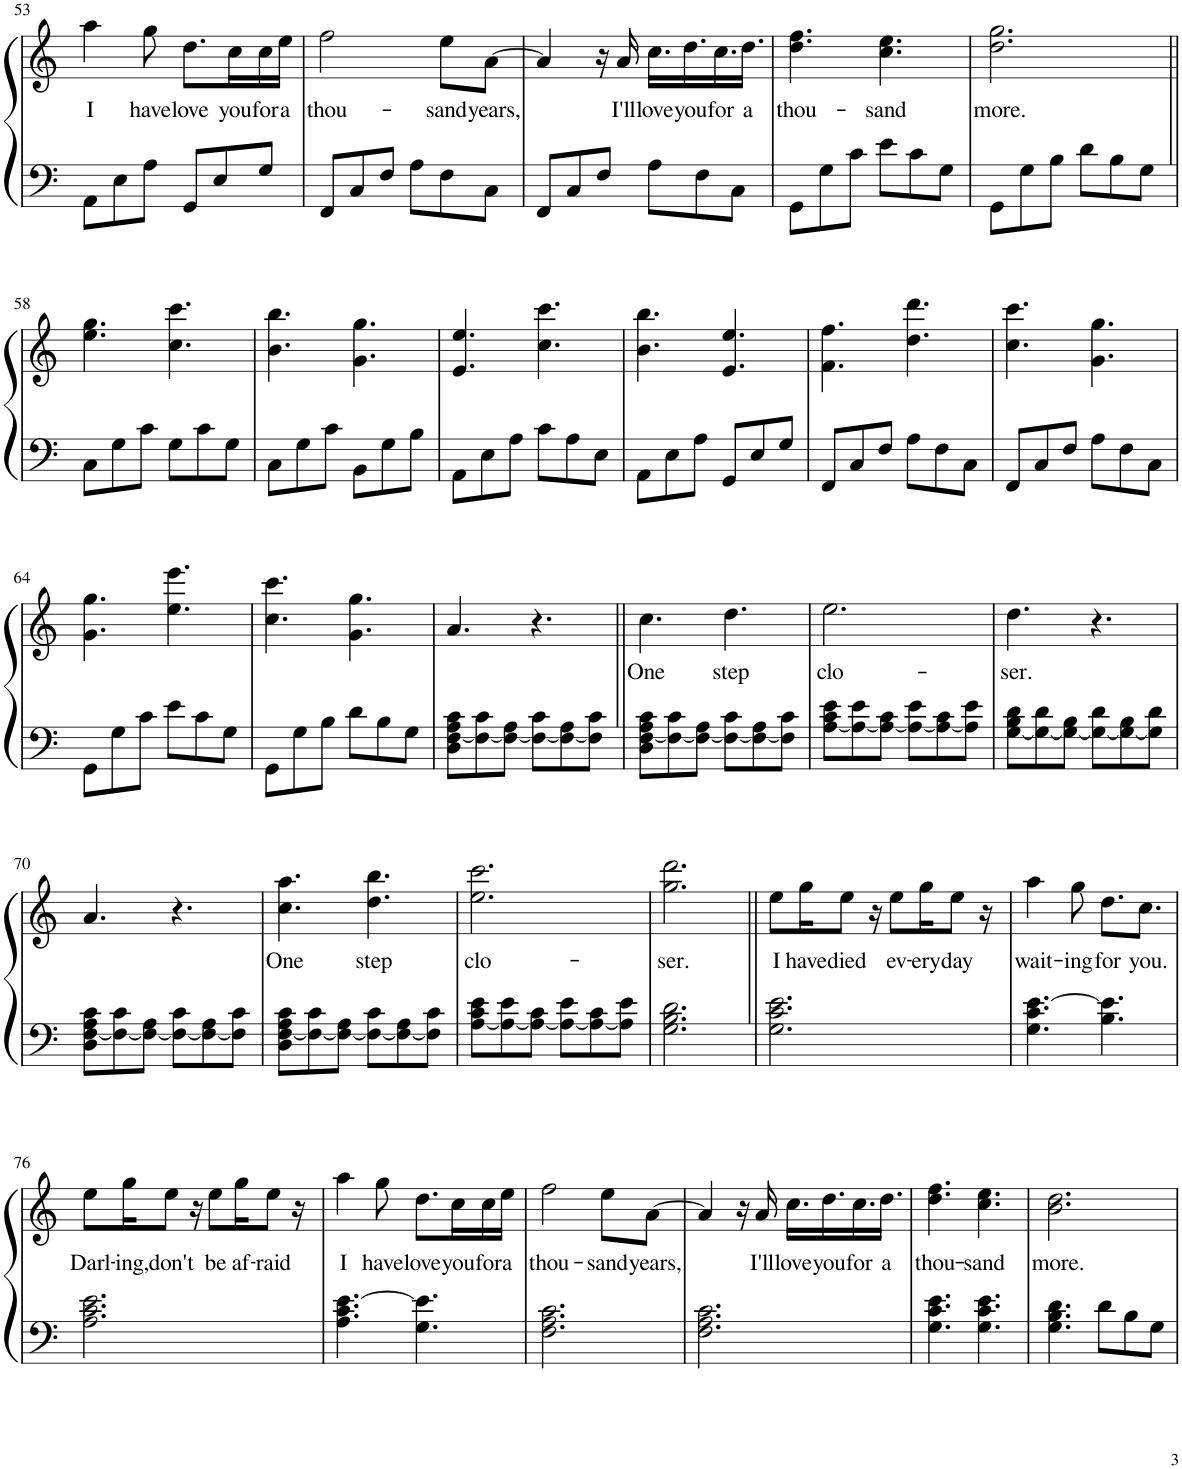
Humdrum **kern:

**kern	**kern	**text
*part1	*part1	*part1
*staff2	*staff1	*staff1
*I"Piano	*	*
*I'Pno.	*	*
!!LO:PB:g=z
*clefF4	*clefG2	*
*k[]	*k[]	*
*M6/8	*M6/8	*
=53	=53	=53
!	!	!LO:LY:b
8AA\L	4aa\	I
8E\	.	.
!	!	!LO:LY:b
8A\J	8gg\	have
!	!	!LO:LY:b
8GG/L	8.dd\L	love
8E/	.	.
!	!	!LO:LY:b
.	16cc\L	you
!	!	!LO:LY:b
8G/J	16cc\	for
!	!	!LO:LY:b
.	16ee\JJ	a
=54	=54	=54
!	!	!LO:LY:b
8FF/L	2ff\	thou-
8C/	.	.
8F/J	.	.
8A\L	.	.
!	!	!LO:LY:b
8F\	8ee\L	-sand
!	!	!LO:LY:b
8C\J	[8a\J	years,
=55	=55	=55
8FF/L	4a/]	.
8C/	.	.
8F/J	16r	.
!	!	!LO:LY:b
.	16a/	I'll
!	!	!LO:LY:b
8A\L	16.cc\LL	love
!	!	!LO:LY:b
.	16.dd\	you
8F\	.	.
!	!	!LO:LY:b
.	16.cc\	for
8C\J	.	.
!	!	!LO:LY:b
.	16.dd\JJ	a
=56	=56	=56
!	!	!LO:LY:b
8GG\L	4.dd\ 4.ff\	thou-
8G\	.	.
8c\J	.	.
!	!	!LO:LY:b
8e\L	4.cc\ 4.ee\	-sand
8c\	.	.
8G\J	.	.
=57	=57	=57
!	!	!LO:LY:b
8GG\L	2.dd\ 2.gg\	more.
8G\	.	.
8B\J	.	.
8d\L	.	.
8B\	.	.
8G\J	.	.
!!LO:LB:g=z
=58||	=58||	=58||
8C\L	4.ee\ 4.gg\	.
8G\	.	.
8c\J	.	.
8G\L	4.cc\ 4.ccc\	.
8c\	.	.
8G\J	.	.
=59	=59	=59
8C\L	4.b\ 4.bb\	.
8G\	.	.
8c\J	.	.
8BB\L	4.g\ 4.gg\	.
8G\	.	.
8B\J	.	.
=60	=60	=60
8AA\L	4.e/ 4.ee/	.
8E\	.	.
8A\J	.	.
8c\L	4.cc\ 4.ccc\	.
8A\	.	.
8E\J	.	.
=61	=61	=61
8AA\L	4.b\ 4.bb\	.
8E\	.	.
8A\J	.	.
8GG/L	4.e/ 4.ee/	.
8E/	.	.
8G/J	.	.
=62	=62	=62
8FF/L	4.f\ 4.ff\	.
8C/	.	.
8F/J	.	.
8A\L	4.dd\ 4.ddd\	.
8F\	.	.
8C\J	.	.
=63	=63	=63
8FF/L	4.cc\ 4.ccc\	.
8C/	.	.
8F/J	.	.
8A\L	4.g\ 4.gg\	.
8F\	.	.
8C\J	.	.
!!LO:LB:g=z
=64	=64	=64
8GG\L	4.g\ 4.gg\	.
8G\	.	.
8c\J	.	.
8e\L	4.ee\ 4.eee\	.
8c\	.	.
8G\J	.	.
=65	=65	=65
8GG\L	4.cc\ 4.ccc\	.
8G\	.	.
8B\J	.	.
8d\L	4.g\ 4.gg\	.
8B\	.	.
8G\J	.	.
=66	=66	=66
8D\ [8F\ 8A\ 8c\L	4.a/	.
8F\_ 8c\	.	.
8F\_ 8A\J	.	.
8F\_ 8c\L	4.r	.
8F\_ 8A\	.	.
8F\] 8c\J	.	.
=67||	=67||	=67||
!	!	!LO:LY:b
8D\ [8F\ 8A\ 8c\L	4.cc\	One
8F\_ 8c\	.	.
8F\_ 8A\J	.	.
!	!	!LO:LY:b
8F\_ 8c\L	4.dd\	step
8F\_ 8A\	.	.
8F\] 8c\J	.	.
=68	=68	=68
!	!	!LO:LY:b
[8A\ 8c\ 8e\L	2.ee\	clo-
8A\_ 8e\	.	.
8A\_ 8c\J	.	.
8A\_ 8e\L	.	.
8A\_ 8c\	.	.
8A\] 8e\J	.	.
=69	=69	=69
!	!	!LO:LY:b
[8G\ 8B\ 8d\L	4.dd\	-ser.
8G\_ 8d\	.	.
8G\_ 8B\J	.	.
8G\_ 8d\L	4.r	.
8G\_ 8B\	.	.
8G\] 8d\J	.	.
!!LO:LB:g=z
=70	=70	=70
8D\ [8F\ 8A\ 8c\L	4.a/	.
8F\_ 8c\	.	.
8F\_ 8A\J	.	.
8F\_ 8c\L	4.r	.
8F\_ 8A\	.	.
8F\] 8c\J	.	.
=71	=71	=71
!	!	!LO:LY:b
8D\ [8F\ 8A\ 8c\L	4.cc\ 4.aa\	One
8F\_ 8c\	.	.
8F\_ 8A\J	.	.
!	!	!LO:LY:b
8F\_ 8c\L	4.dd\ 4.bb\	step
8F\_ 8A\	.	.
8F\] 8c\J	.	.
=72	=72	=72
!	!	!LO:LY:b
[8A\ 8c\ 8e\L	2.ee\ 2.ccc\	clo-
8A\_ 8e\	.	.
8A\_ 8c\J	.	.
8A\_ 8e\L	.	.
8A\_ 8c\	.	.
8A\] 8e\J	.	.
=73	=73	=73
!	!	!LO:LY:b
2.G\ 2.B\ 2.d\	2.gg\ 2.ddd\	-ser.
=74||	=74||	=74||
!	!	!LO:LY:b
2.G\ 2.c\ 2.e\	8ee\L	I
!	!	!LO:LY:b
.	16gg\K	have
!	!	!LO:LY:b
.	8ee\J	died
.	16r	.
!	!	!LO:LY:b
.	8ee\L	ev-
!	!	!LO:LY:b
.	16gg\K	-ery
!	!	!LO:LY:b
.	8ee\J	day
.	16r	.
=75	=75	=75
!	!	!LO:LY:b
4.G\ 4.c\ [4.e\	4aa\	wait-
!	!	!LO:LY:b
.	8gg\	-ing
!	!	!LO:LY:b
4.B\ 4.e\]	8.dd\L	for
!	!	!LO:LY:b
.	8.cc\J	you.
!!LO:LB:g=z
=76	=76	=76
!	!	!LO:LY:b
2.A\ 2.c\ 2.e\	8ee\L	Darl-
!	!	!LO:LY:b
.	16gg\K	-ing,
!	!	!LO:LY:b
.	8ee\J	don't
.	16r	.
!	!	!LO:LY:b
.	8ee\L	be
!	!	!LO:LY:b
.	16gg\K	af-
!	!	!LO:LY:b
.	8ee\J	-raid
.	16r	.
=77	=77	=77
!	!	!LO:LY:b
4.A\ 4.c\ [4.e\	4aa\	I
!	!	!LO:LY:b
.	8gg\	have
!	!	!LO:LY:b
4.G\ 4.e\]	8.dd\L	love
!	!	!LO:LY:b
.	16cc\L	you
!	!	!LO:LY:b
.	16cc\	for
!	!	!LO:LY:b
.	16ee\JJ	a
=78	=78	=78
!	!	!LO:LY:b
2.F\ 2.A\ 2.c\	2ff\	thou-
!	!	!LO:LY:b
.	8ee\L	-sand
!	!	!LO:LY:b
.	[8a\J	years,
=79	=79	=79
2.F\ 2.A\ 2.c\	4a/]	.
.	16r	.
!	!	!LO:LY:b
.	16a/	I'll
!	!	!LO:LY:b
.	16.cc\LL	love
!	!	!LO:LY:b
.	16.dd\	you
!	!	!LO:LY:b
.	16.cc\	for
!	!	!LO:LY:b
.	16.dd\JJ	a
=80	=80	=80
!	!	!LO:LY:b
4.G\ 4.c\ 4.e\	4.dd\ 4.ff\	thou-
!	!	!LO:LY:b
4.G\ 4.c\ 4.e\	4.cc\ 4.ee\	-sand
=81	=81	=81
!	!	!LO:LY:b
4.G\ 4.B\ 4.d\	2.b\ 2.dd\	more.
8d\L	.	.
8B\	.	.
8G\J	.	.
=	=	=
*-	*-	*-
